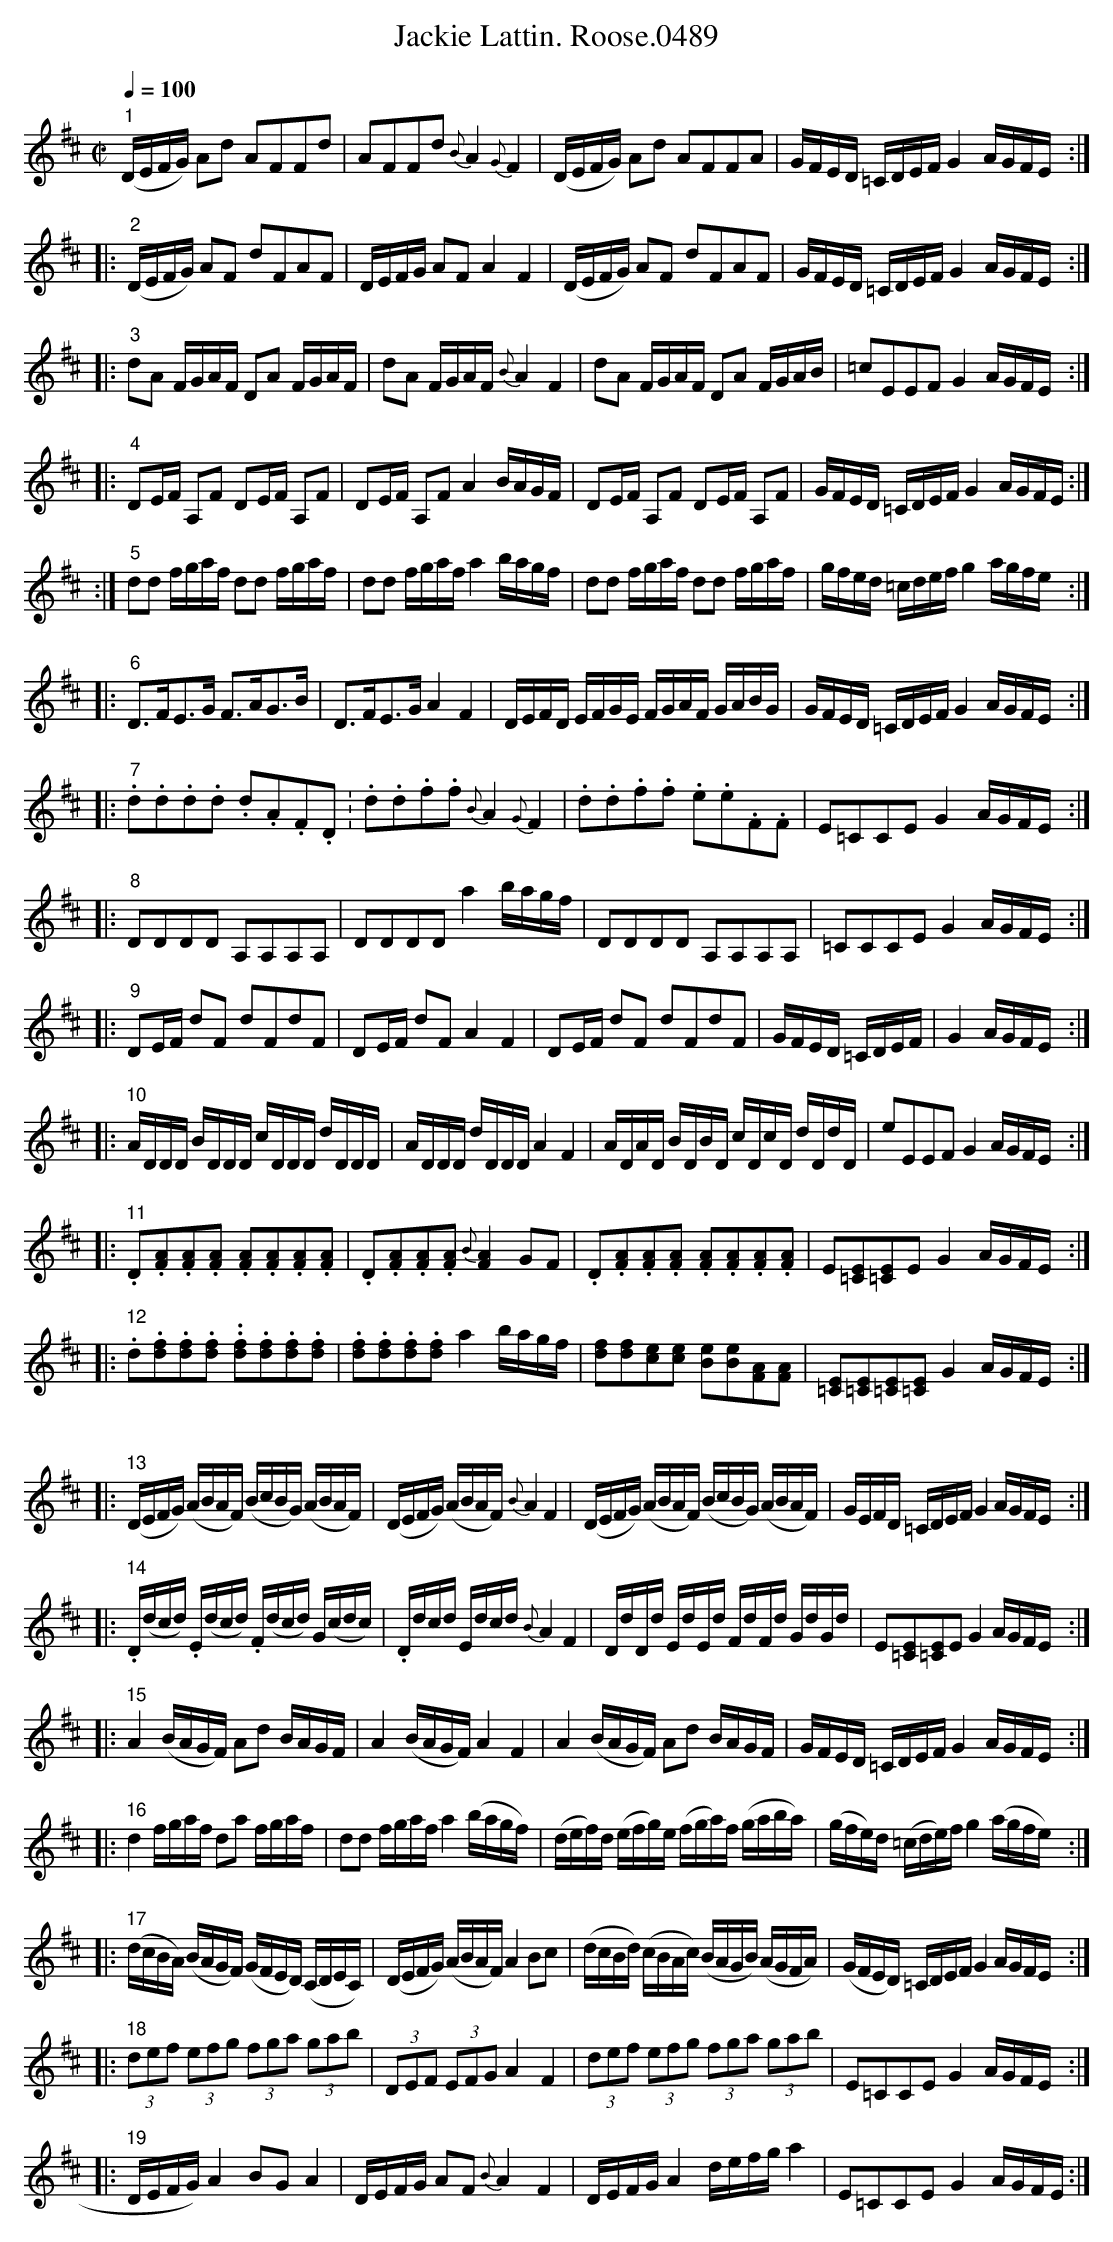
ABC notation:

X:1
T:Jackie Lattin. Roose.0489
M:C|
L:1/8
Q:1/4=100
K:D
"1"(D/E/F/G/) Ad AFFd|AFFd {B}A2 {G}F2|(D/E/F/G/) Ad AFFA|G/F/E/D/ =C/D/E/F/ G2 A/G/F/E/:|
|:"2"(D/E/F/G/) AF dFAF|D/E/F/G/ AFA2F2|(D/E/F/G/) AF dFAF|G/F/E/D/ =C/D/E/F/ G2 A/G/F/E/:|
|:"3"dA F/G/A/F/ DA F/G/A/F/|dA F/G/A/F/ {B}A2F2|dA F/G/A/F/ DA F/G/A/B/|=cEEFG2 A/G/F/E/:|
|:"4"DE/F/ A,F DE/F/ A,F|DE/F/ A,FA2B/A/G/F/|DE/F/ A,F DE/F/ A,F|G/F/E/D/ =C/D/E/F/G2A/G/F/E/:|
:|"5"dd f/g/a/f/ dd f/g/a/f/|dd f/g/a/f/ a2b/a/g/f/|dd f/g/a/f/ dd f/g/a/f/|g/f/e/d/ =c/d/e/f/g2a/g/f/e/:|
|:"6"D>FE>G F>AG>B|D>FE>GA2F2|D/E/F/D/ E/F/G/E/ F/G/A/F/ G/A/B/G/|G/F/E/D/ =C/D/E/F/G2A/G/F/E/:|
|:"7".d.d.d.d  .d.A.F.D.|.d.d.f.f {B}A2{G}F2|.d.d.f.f .e.e.F.F|E=CCEG2A/G/F/E/:|
|:"8"DDDD A,A,A,A,|DDDD a2b/a/g/f/|DDDD A,A,A,A,|=CCCE G2 A/G/F/E/:|
|:"9"DE/F/ dF dFdF|DE/F/ dF A2F2|DE/F/ dF dFdF|G/F/E/D/ =C/D/E/F/|G2 A/G/F/E/:|
|:"10"A/D/D/D/ B/D/D/D/ c/D/D/D/ d/D/D/D/|A/D/D/D/ d/D/D/D/ A2F2|A/D/A/D/ B/D/B/D/ c/D/c/D/ d/D/d/D/|eEEF G2A/G/F/E/:|
|:"11".D.[AF].[AF].[AF] .[AF].[AF].[AF].[AF]|.D.[AF].[AF].[AF] {B}[A2F2]GF|.D.[AF].[AF].[AF] .[AF].[AF].[AF].[AF]|E[E=C][E=C]EG2A/G/F/E/:|
|:"12".d.[fd].[fd].[fd] ..[fd].[fd].[fd].[fd]|.[fd].[fd].[fd].[fd] a2b/a/g/f/|[fd][fd][ec][ec] [eB][eB][AF][AF]|[E=C][E=C][E=C][E=C] G2A/G/F/E/:|
|:"13"(D/E/F/G/) (A/B/A/F/) (B/c/B/G/) (A/B/A/F/)|(D/E/F/G/) (A/B/A/F/) {B}A2F2|(D/E/F/G/) (A/B/A/F/) (B/c/B/G/) (A/B/A/F/)|G/E/F/D/ =C/D/E/F/ G2 A/G/F/E/:|
|:"14".D/(d/c/d/) .E/(d/c/d/) .F/(d/c/d/) G/(c/d/c/)|.D/d/c/d/ E/d/c/d/ {B}A2F2|D/d/D/d/ E/d/E/d/ F/d/F/d/ G/d/G/d/|E[E=C][E=C]EG2A/G/F/E/:|
|:"15"A2(B/A/G/F/) Ad B/A/G/F/|A2 (B/A/G/F/)A2F2|A2(B/A/G/F/) Ad B/A/G/F/|G/F/E/D/ =C/D/E/F/ G2 A/G/F/E/:|
|:"16"d2 f/g/a/f/ da f/g/a/f/|dd f/g/a/f/ a2 (b/a/g/f/)|(d/e/f/)d/ (e/f/g/)e/ (f/g/a/)f/ (g/a/b/a/)|(g/f/e/)d/ (=c/d/e/)f/ g2 (a/g/f/e/):|
|:"17"(d/c/B/A/) (B/A/G/F/) (G/F/E/D/) (C/D/E/C/)|(D/E/F/G/) (A/B/A/F/)A2 Bc|(d/c/B/d/) (c/B/A/c/) (B/A/G/B/) (A/G/F/A/)|(G/F/E/D/) =C/D/E/F/G2A/G/F/E/:|
|:"18"(3def (3efg (3fga (3gab|(3DEF (3EFG A2F2|(3def (3efg (3fga (3gab|E=CCEG2A/G/F/E/:|
|:"19"9D/E/F/G/)A2BGA2|D/E/F/G/ AF {B}A2F2|D/E/F/G/A2 d/e/f/g/ a2|E=CCE G2 A/G/F/E/:|
